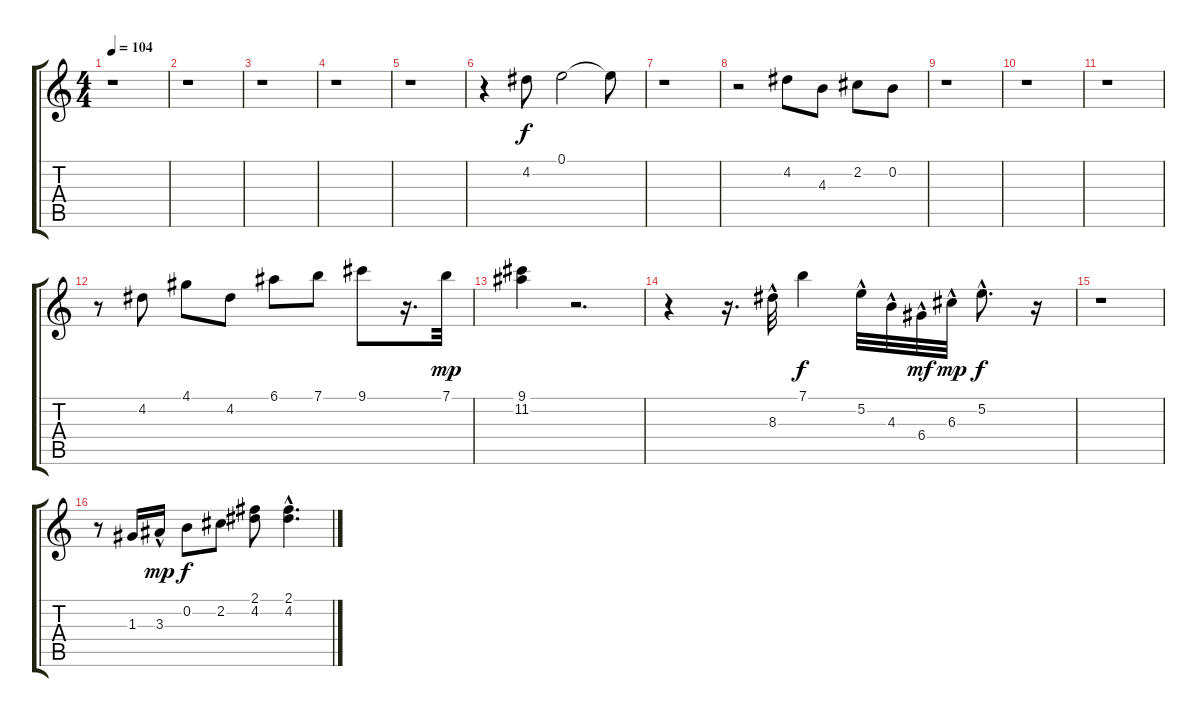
\track "" {instrument acousticguitarnylon}
\staff {score tabs}
\tuning (E4 B3 G3 D3 A2 E2) {hide}
\ts (4 4)
\tempo 104
\clef g2
\ks c
r.1{dy f} |
r.1 |
r.1 |
r.1 |
r.1 |
r.4 4.2.8 0.1.2 0.1{t}.8 |
r.1 |
r.2 4.2.8 4.3.8 2.2.8 0.2.8 |
r.1 |
r.1 |
r.1 |
r.8 4.2.8 4.1.8 4.2.8 6.1.8 7.1.8 9.1.8 r.16{d} 7.1.32{dy mp} |
(9.1 11.2).4 r.2{d} |
r.4 r.16{d} 8.3{hac}.32 7.1.4{dy f} 5.2{hac}.32 4.3{hac}.32 6.4{hac}.32{dy mf} 6.3{hac}.32{dy mp} 5.2{hac}.8{d dy f} r.16 |
r.1 |
r.8 1.3.16 3.3{hac}.16{dy mp} 0.2.8{dy f} 2.2.8 (2.1 4.2).8 (2.1{hac} 4.2{hac}).4{d}
